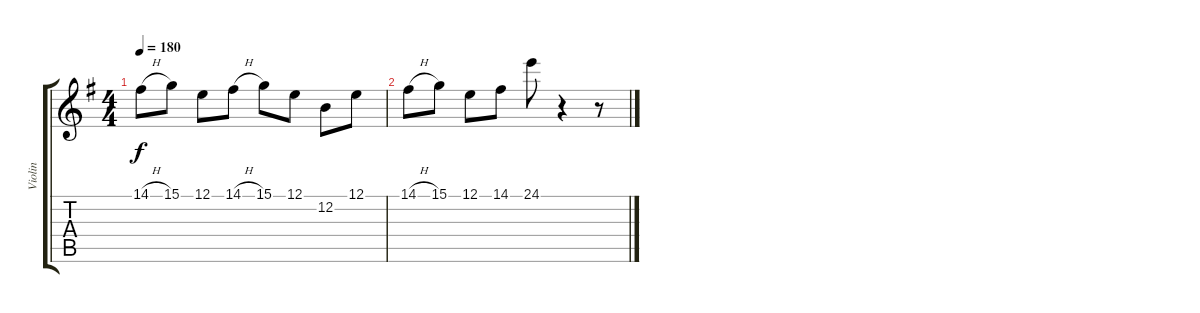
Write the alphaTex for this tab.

\track ("Violin" "Violin") {instrument violin}
\staff {score tabs}
\tuning (E4 B3 G3 D3 A2 E2) {hide}
\ts (4 4)
\tempo 180
\clef g2
\ks g
14.1{h}.8{dy f} 15.1.8 12.1.8 14.1{h}.8 15.1.8 12.1.8 12.2.8 12.1.8 |
14.1{h}.8 15.1.8 12.1.8 14.1.8 24.1.8 r.4 r.8
